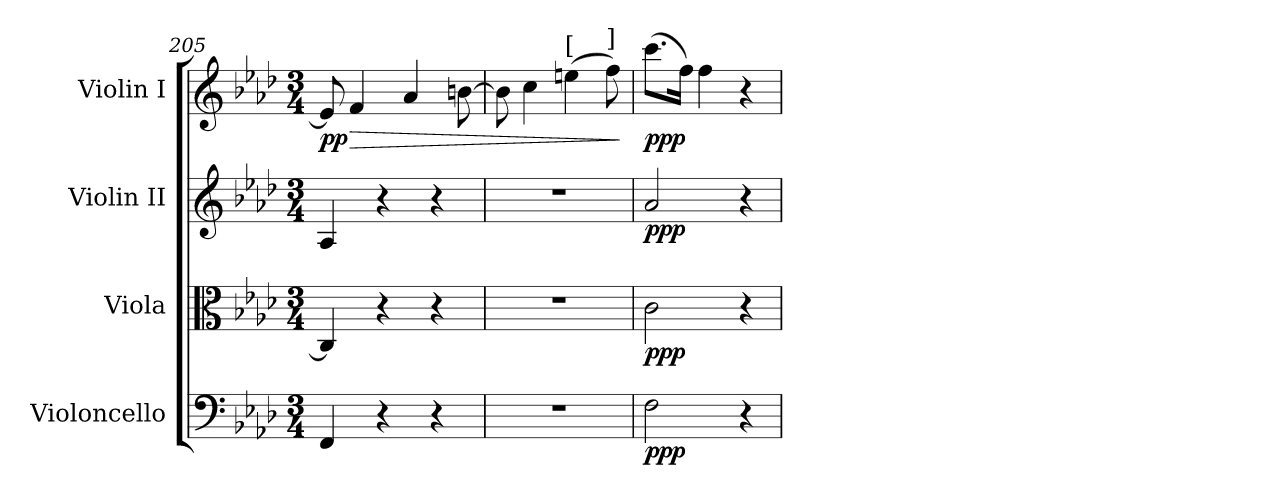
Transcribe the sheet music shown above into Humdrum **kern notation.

**kern	**dynam	**kern	**dynam	**kern	**dynam	**kern	**dynam
*part4	*part4	*part3	*part3	*part2	*part2	*part1	*part1
*staff4	*staff4	*staff3	*staff3	*staff2	*staff2	*staff1	*staff1
*I"Violoncello	*	*I"Viola	*	*I"Violin II	*	*I"Violin I	*
*I'Vc	*	*I'Vla	*	*I'Vln	*	*I'Vln	*
*clefF4	*	*clefC3	*	*clefG2	*	*clefG2	*
*k[b-e-a-d-]	*	*k[b-e-a-d-]	*	*k[b-e-a-d-]	*	*k[b-e-a-d-]	*
*M3/4	*	*M3/4	*	*M3/4	*	*M3/4	*
=205	=205	=205	=205	=205	=205	=205	=205
!	!	!	!	!	!	!	!LO:HP:b
!	!	!	!	!	!	!	!LO:DY:n=1:b
4FF/	.	4C/]	.	4A-/	.	8e/]	> pp
.	.	.	.	.	.	4f/	.
4r	.	4r	.	4r	.	.	.
.	.	.	.	.	.	4a-/	.
4r	.	4r	.	4r	.	.	.
.	.	.	.	.	.	[8bn\	.
=206	=206	=206	=206	=206	=206	=206	=206
2.r	.	2.r	.	2.r	.	8b\]	.
.	.	.	.	.	.	4cc\	.
!	!	!	!	!	!	!LO:TX:a:t=[	!
.	.	.	.	.	.	(>4een\	.
!	!	!	!	!	!	!LO:TX:a:t=]	!
.	.	.	.	.	.	8ff\)	.
.	.	.	.	.	.	.	]
=207	=207	=207	=207	=207	=207	=207	=207
!	!LO:DY:b	!	!LO:DY:b	!	!LO:DY:b	!	!LO:DY:b
2F\	ppp	2c\	ppp	2a-/	ppp	(>8.ccc\L	ppp
.	.	.	.	.	.	16ff\Jk)	.
.	.	.	.	.	.	4ff\	.
4r	.	4r	.	4r	.	4r	.
=	=	=	=	=	=	=	=
*-	*-	*-	*-	*-	*-	*-	*-
